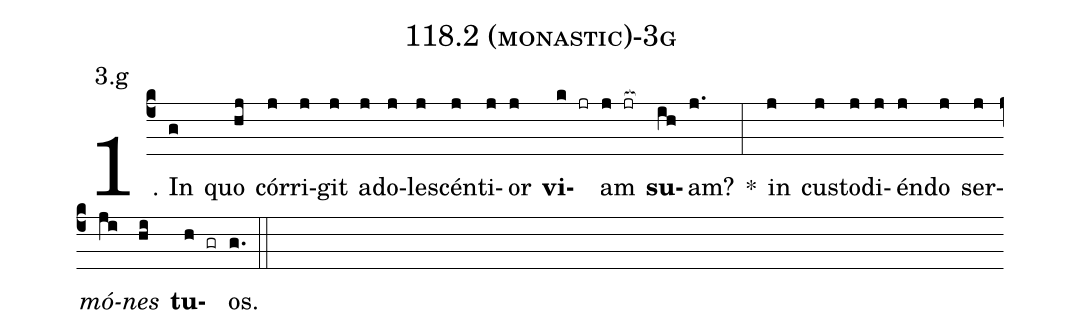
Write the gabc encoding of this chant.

name: 118.2 (monastic)-3g;
annotation: 3.g;
%%
(c4)1. In(g) quo(hj) cór(j)ri(j)git(j) ad(j)o(j)le(j)scén(j)ti(j)or(j) <b>vi</b>(k jr)am(j jr[ocb:1{]) <b>su</b>(ih[ocb:0}])am?(j.) *(:) in(j) cus(j)to(j)di(j)én(j)do(j) ser(j)<i>mó</i>(ji)<i>nes</i>(hi) <b>tu</b>(h gr)os.(g.) (::)
